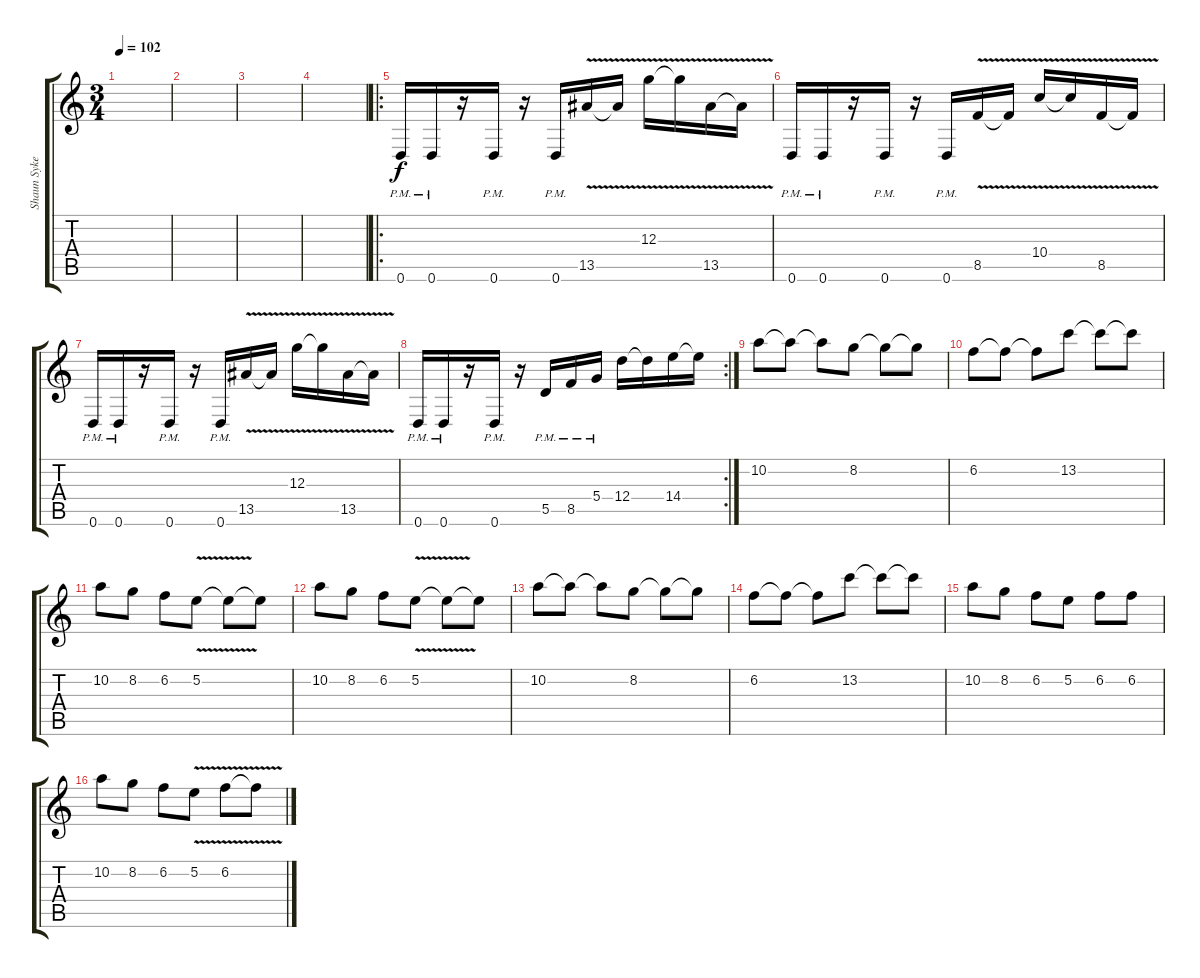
\track ("Shaun Sykes Leads" "Shaun Syke") {instrument distortionguitar}
\staff {score tabs}
\tuning (E4 B3 G3 D3 A2 D2) {hide}
\ts (3 4)
\tempo 102
\clef g2
\ks c
|
|
|
|
\ro
0.6{pm}.16 0.6{pm}.16 r.16 0.6{pm}.16 r.16 0.6{pm}.16 13.5{v}.16 13.5{t}.16 12.3{v}.16 12.3{t}.16 13.5{v}.16 13.5{t}.16 |
0.6{pm}.16 0.6{pm}.16 r.16 0.6{pm}.16 r.16 0.6{pm}.16 8.5{v}.16 8.5{t}.16 10.4{v}.16 10.4{t}.16 8.5{v}.16 8.5{t}.16 |
0.6{pm}.16 0.6{pm}.16 r.16 0.6{pm}.16 r.16 0.6{pm}.16 13.5{v}.16 13.5{t}.16 12.3{v}.16 12.3{t}.16 13.5{v}.16 13.5{t}.16 |
\rc 2
0.6{pm}.16 0.6{pm}.16 r.16 0.6{pm}.16 r.16 5.5{pm}.16 8.5{pm}.16 5.4{pm}.16 12.4.16 12.4{t}.16 14.4.16 14.4{t}.16 |
10.2.8 10.2{t}.8 10.2{t}.8 8.2.8 8.2{t}.8 8.2{t}.8 |
6.2.8 6.2{t}.8 6.2{t}.8 13.2.8 13.2{t}.8 13.2{t}.8 |
10.2.8 8.2.8 6.2.8 5.2{v}.8 5.2{t}.8 5.2{t}.8 |
10.2.8 8.2.8 6.2.8 5.2{v}.8 5.2{t}.8 5.2{t}.8 |
10.2.8 10.2{t}.8 10.2{t}.8 8.2.8 8.2{t}.8 8.2{t}.8 |
6.2.8 6.2{t}.8 6.2{t}.8 13.2.8 13.2{t}.8 13.2{t}.8 |
10.2.8 8.2.8 6.2.8 5.2.8 6.2.8 6.2.8 |
10.2.8 8.2.8 6.2.8 5.2{v}.8 6.2{v}.8 6.2{t}.8
